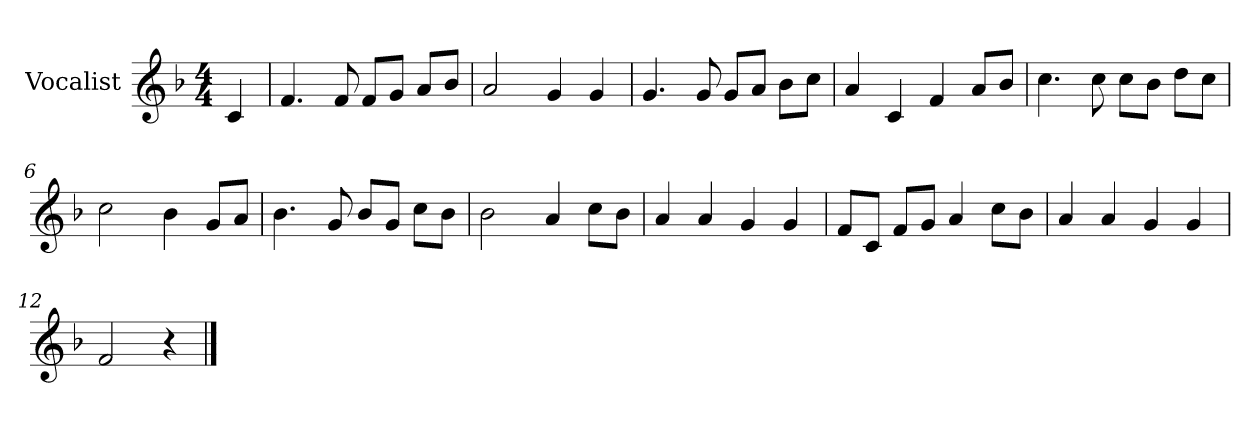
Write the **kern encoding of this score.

**kern
*part1
*staff1
*I"Vocalist
*k[b-]
*F:
*M4/4
=
4c
=1
4.f
8f
8fL
8gJ
8aL
8b-J
=2
2a
4g
4g
=3
4.g
8g
8gL
8aJ
8b-L
8ccJ
=4
4a
4c
4f
8aL
8b-J
=5
4.cc
8cc
8ccL
8b-J
8ddL
8ccJ
=6
2cc
4b-
8gL
8aJ
=7
4.b-
8g
8b-L
8gJ
8ccL
8b-J
=8
2b-
4a
8ccL
8b-J
=9
4a
4a
4g
4g
=10
8fL
8cJ
8fL
8gJ
4a
8ccL
8b-J
=11
4a
4a
4g
4g
=12
2f
4r
==
*-
